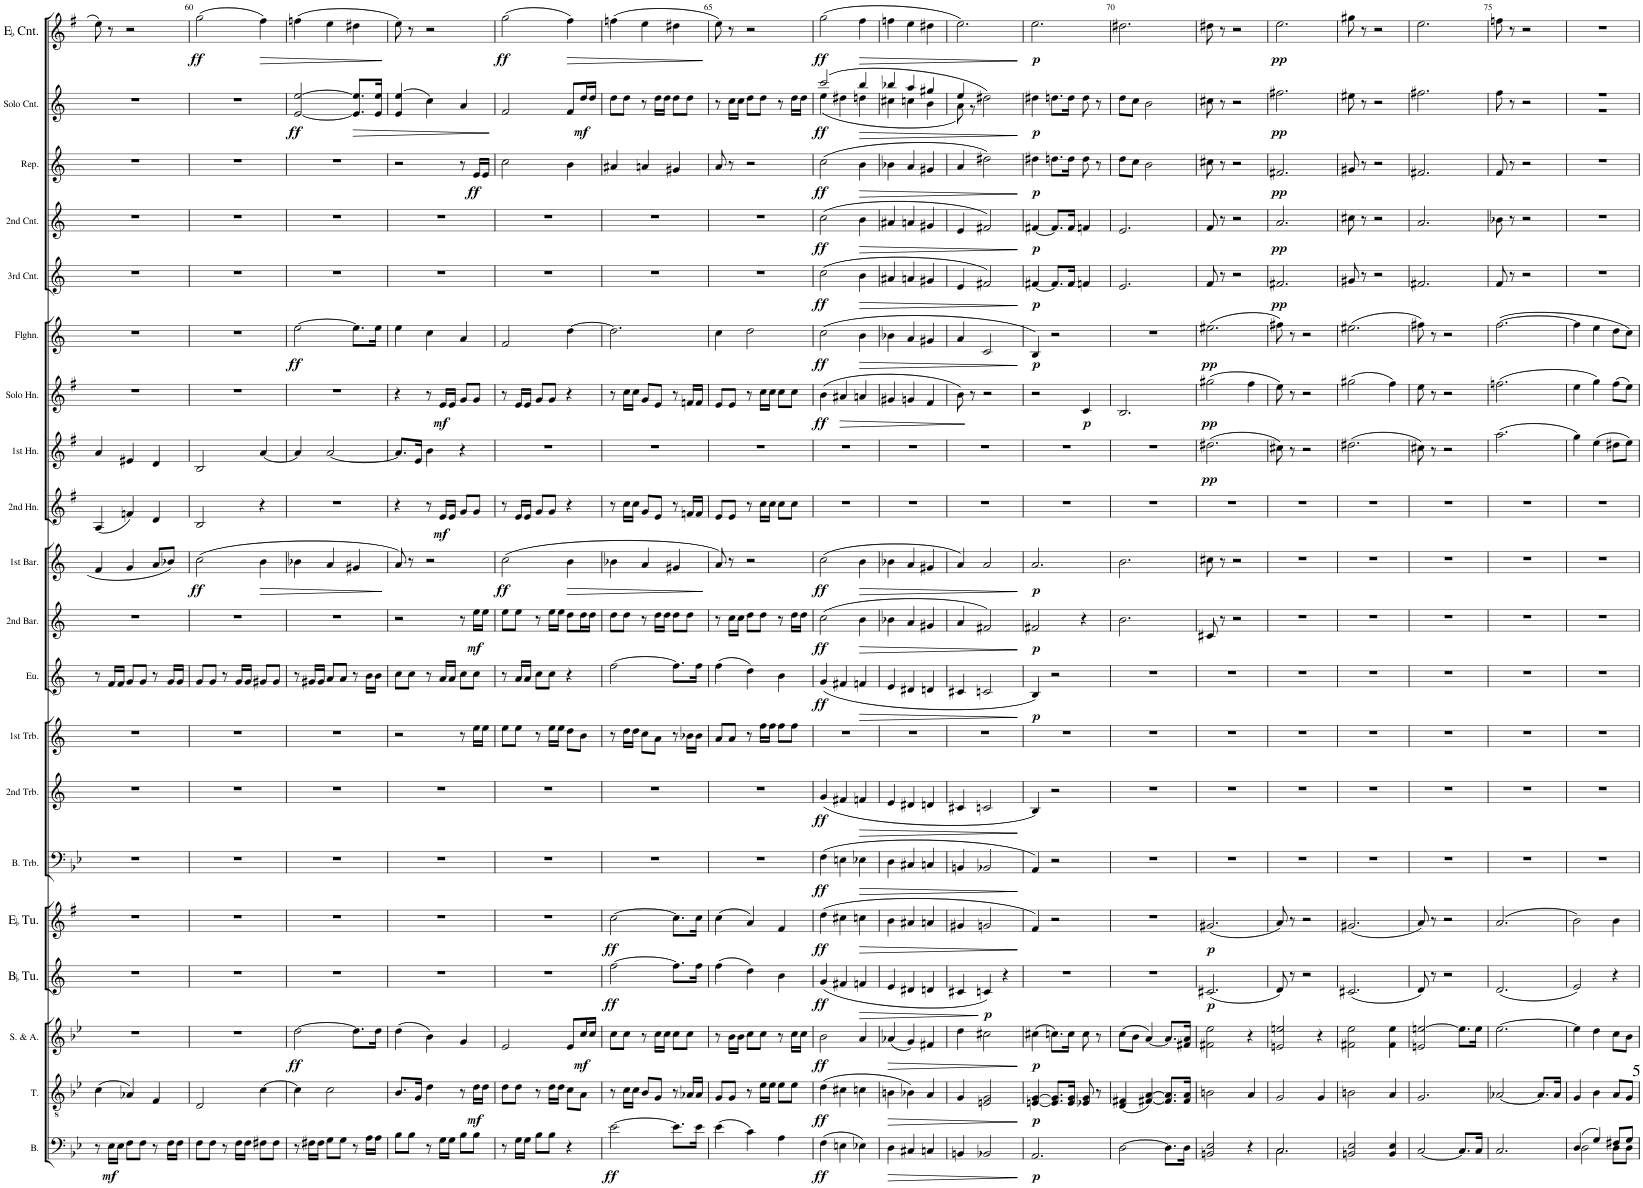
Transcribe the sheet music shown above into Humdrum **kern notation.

**kern	**dynam	**kern	**dynam	**kern	**dynam	**kern	**dynam	**kern	**dynam	**kern	**dynam	**kern	**dynam	**kern	**kern	**dynam	**kern	**dynam	**kern	**dynam	**kern	**dynam	**kern	**dynam	**kern	**dynam	**kern	**dynam	**kern	**dynam	**kern	**dynam	**kern	**dynam	**kern	**dynam	**kern	**dynam
*part20	*part20	*part19	*part19	*part18	*part18	*part17	*part17	*part16	*part16	*part15	*part15	*part14	*part14	*part13	*part12	*part12	*part11	*part11	*part10	*part10	*part9	*part9	*part8	*part8	*part7	*part7	*part6	*part6	*part5	*part5	*part4	*part4	*part3	*part3	*part2	*part2	*part1	*part1
*staff20	*staff20	*staff19	*staff19	*staff18	*staff18	*staff17	*staff17	*staff16	*staff16	*staff15	*staff15	*staff14	*staff14	*staff13	*staff12	*staff12	*staff11	*staff11	*staff10	*staff10	*staff9	*staff9	*staff8	*staff8	*staff7	*staff7	*staff6	*staff6	*staff5	*staff5	*staff4	*staff4	*staff3	*staff3	*staff2	*staff2	*staff1	*staff1
*I"Bass	*	*I"Tenor	*	*I"Soprano &amp; Alto	*	*I"BaccidentalFlat Tuba	*	*I"EaccidentalFlat Tuba	*	*I"Bass Trombone	*	*I"2nd Trombone	*	*I"1st Trombone	*I"Euphonium	*	*I"2nd Baritone	*	*I"1st Baritone	*	*I"2nd EaccidentalFlat Horn	*	*I"1st EaccidentalFlat Horn	*	*I"Solo EaccidentalFlat Horn	*	*I"Flugelhorn	*	*I"3rd BaccidentalFlat Cornet	*	*I"2nd BaccidentalFlat Cornet	*	*I"Repiano BaccidentalFlat Cornet	*	*I"Solo BaccidentalFlat Cornet	*	*I"EaccidentalFlat Cornet	*
*I'B.	*	*I'T.	*	*I'S. &amp; A.	*	*I'BaccidentalFlat Tu.	*	*I'EaccidentalFlat Tu.	*	*I'B. Trb.	*	*I'2nd Trb.	*	*I'1st Trb.	*I'Eu.	*	*I'2nd Bar.	*	*I'1st Bar.	*	*I'2nd Hn.	*	*I'1st Hn.	*	*I'Solo Hn.	*	*I'Flghn.	*	*I'3rd Cnt.	*	*I'2nd Cnt.	*	*I'Rep.	*	*I'Solo Cnt.	*	*I'EaccidentalFlat Cnt.	*
!!LO:PB:g=z
*clefF4	*	*clefGv2	*	*clefG2	*	*clefG2	*	*clefG2	*	*clefF4	*	*clefG2	*	*clefG2	*clefG2	*	*clefG2	*	*clefG2	*	*clefG2	*	*clefG2	*	*clefG2	*	*clefG2	*	*clefG2	*	*clefG2	*	*clefG2	*	*clefG2	*	*clefG2	*
*	*	*	*	*	*	*Trd15c26	*	*Trd12c21	*	*	*	*Trd8c14	*	*Trd8c14	*Trd8c14	*	*Trd8c14	*	*Trd8c14	*	*Trd5c9	*	*Trd5c9	*	*Trd5c9	*	*Trd1c2	*	*Trd1c2	*	*Trd1c2	*	*Trd1c2	*	*Trd1c2	*	*Trd-2c-3	*
*k[b-e-]	*	*k[b-e-]	*	*k[b-e-]	*	*k[]	*	*k[f#]	*	*k[b-e-]	*	*k[]	*	*k[]	*k[]	*	*k[]	*	*k[]	*	*k[f#]	*	*k[f#]	*	*k[f#]	*	*k[]	*	*k[]	*	*k[]	*	*k[]	*	*k[]	*	*k[f#]	*
*M3/4	*	*M3/4	*	*M3/4	*	*M3/4	*	*M3/4	*	*M3/4	*	*M3/4	*	*M3/4	*M3/4	*	*M3/4	*	*M3/4	*	*M3/4	*	*M3/4	*	*M3/4	*	*M3/4	*	*M3/4	*	*M3/4	*	*M3/4	*	*M3/4	*	*M3/4	*
=59	=59	=59	=59	=59	=59	=59	=59	=59	=59	=59	=59	=59	=59	=59	=59	=59	=59	=59	=59	=59	=59	=59	=59	=59	=59	=59	=59	=59	=59	=59	=59	=59	=59	=59	=59	=59	=59	=59
8r	.	(4c\	.	2.r	.	2.r	.	2.r	.	2.r	.	2.r	.	2.r	8r	.	2.r	.	4f/	.	(4A/	.	4a/	.	2.r	.	2.r	.	2.r	.	2.r	.	2.r	.	2.r	.	8ee\	.
!	!LO:DY:b	!	!	!	!	!	!	!	!	!	!	!	!	!	!	!	!	!	!	!	!	!	!	!	!	!	!	!	!	!	!	!	!	!	!	!	!	!
16E-\LL	mf	.	.	.	.	.	.	.	.	.	.	.	.	.	16f/LL	.	.	.	.	.	.	.	.	.	.	.	.	.	.	.	.	.	.	.	.	.	8r	.
16E-\JJ	.	.	.	.	.	.	.	.	.	.	.	.	.	.	16f/JJ	.	.	.	.	.	.	.	.	.	.	.	.	.	.	.	.	.	.	.	.	.	.	.
8F\L	.	4A-X/)	.	.	.	.	.	.	.	.	.	.	.	.	8g/L	.	.	.	4g/	.	4fn/)	.	4e#X/	.	.	.	.	.	.	.	.	.	.	.	.	.	2r	.
8F\J	.	.	.	.	.	.	.	.	.	.	.	.	.	.	8g/J	.	.	.	.	.	.	.	.	.	.	.	.	.	.	.	.	.	.	.	.	.	.	.
8r	.	4F/	.	.	.	.	.	.	.	.	.	.	.	.	8r	.	.	.	8a/L	.	4d/	.	4d/	.	.	.	.	.	.	.	.	.	.	.	.	.	.	.
16F\LL	.	.	.	.	.	.	.	.	.	.	.	.	.	.	16g/LL	.	.	.	8b-X/J	.	.	.	.	.	.	.	.	.	.	.	.	.	.	.	.	.	.	.
16F\JJ	.	.	.	.	.	.	.	.	.	.	.	.	.	.	16g/JJ	.	.	.	.	.	.	.	.	.	.	.	.	.	.	.	.	.	.	.	.	.	.	.
=60	=60	=60	=60	=60	=60	=60	=60	=60	=60	=60	=60	=60	=60	=60	=60	=60	=60	=60	=60	=60	=60	=60	=60	=60	=60	=60	=60	=60	=60	=60	=60	=60	=60	=60	=60	=60	=60	=60
!	!	!	!	!	!	!	!	!	!	!	!	!	!	!	!	!	!	!	!	!LO:DY:b	!	!	!	!	!	!	!	!	!	!	!	!	!	!	!	!	!	!LO:DY:b
8F\L	.	2D/	.	2.r	.	2.r	.	2.r	.	2.r	.	2.r	.	2.r	8g/L	.	2.r	.	(2cc\	ff	2B/	.	2B/	.	2.r	.	2.r	.	2.r	.	2.r	.	2.r	.	2.r	.	(2gg\	ff
8F\J	.	.	.	.	.	.	.	.	.	.	.	.	.	.	8g/J	.	.	.	.	.	.	.	.	.	.	.	.	.	.	.	.	.	.	.	.	.	.	.
8r	.	.	.	.	.	.	.	.	.	.	.	.	.	.	8r	.	.	.	.	.	.	.	.	.	.	.	.	.	.	.	.	.	.	.	.	.	.	.
16F\LL	.	.	.	.	.	.	.	.	.	.	.	.	.	.	16g/LL	.	.	.	.	.	.	.	.	.	.	.	.	.	.	.	.	.	.	.	.	.	.	.
16F\JJ	.	.	.	.	.	.	.	.	.	.	.	.	.	.	16g/JJ	.	.	.	.	.	.	.	.	.	.	.	.	.	.	.	.	.	.	.	.	.	.	.
!	!	!	!	!	!	!	!	!	!	!	!	!	!	!	!	!	!	!	!	!LO:HP:b	!	!	!	!	!	!	!	!	!	!	!	!	!	!	!	!	!	!LO:HP:b
8F#X\L	.	[4c\	.	.	.	.	.	.	.	.	.	.	.	.	8g#X/L	.	.	.	4b\	>	4r	.	[4a/	.	.	.	.	.	.	.	.	.	.	.	.	.	4ff#\)	>
8F#\J	.	.	.	.	.	.	.	.	.	.	.	.	.	.	8g#/J	.	.	.	.	.	.	.	.	.	.	.	.	.	.	.	.	.	.	.	.	.	.	.
=61	=61	=61	=61	=61	=61	=61	=61	=61	=61	=61	=61	=61	=61	=61	=61	=61	=61	=61	=61	=61	=61	=61	=61	=61	=61	=61	=61	=61	=61	=61	=61	=61	=61	=61	=61	=61	=61	=61
!	!	!	!	!	!LO:DY:b	!	!	!	!	!	!	!	!	!	!	!	!	!	!	!	!	!	!	!	!	!	!	!LO:DY:b	!	!	!	!	!	!	!	!LO:DY:b	!	!
8r	.	4c\]	.	[2dd\	ff	2.r	.	2.r	.	2.r	.	2.r	.	2.r	8r	.	2.r	.	4b-X\	.	2.r	.	4a/]	.	2.r	.	[2ee\	ff	2.r	.	2.r	.	2.r	.	[2e/ [2ee/	ff	(4ffn\	.
16F#X\LL	.	.	.	.	.	.	.	.	.	.	.	.	.	.	16g#X/LL	.	.	.	.	.	.	.	.	.	.	.	.	.	.	.	.	.	.	.	.	.	.	.
16F#\JJ	.	.	.	.	.	.	.	.	.	.	.	.	.	.	16g#/JJ	.	.	.	.	.	.	.	.	.	.	.	.	.	.	.	.	.	.	.	.	.	.	.
8G\L	.	2c\	.	.	.	.	.	.	.	.	.	.	.	.	8a/L	.	.	.	4a/	.	.	.	[2a/	.	.	.	.	.	.	.	.	.	.	.	.	.	4ee\	.
8G\J	.	.	.	.	.	.	.	.	.	.	.	.	.	.	8a/J	.	.	.	.	.	.	.	.	.	.	.	.	.	.	.	.	.	.	.	.	.	.	.
!	!	!	!	!	!	!	!	!	!	!	!	!	!	!	!	!	!	!	!	!	!	!	!	!	!	!	!	!	!	!	!	!	!	!	!	!LO:HP:b	!	!
8r	.	.	.	8.dd\L]	.	.	.	.	.	.	.	.	.	.	8r	.	.	.	4g#X/	.	.	.	.	.	.	.	8.ee\L]	.	.	.	.	.	.	.	8.e/] 8.ee/]L	>	4dd#X\	.
16A\LL	.	.	.	.	.	.	.	.	.	.	.	.	.	.	16b\LL	.	.	.	.	.	.	.	.	.	.	.	.	.	.	.	.	.	.	.	.	.	.	.
16A\JJ	.	.	.	16dd\Jk	.	.	.	.	.	.	.	.	.	.	16b\JJ	.	.	.	.	.	.	.	.	.	.	.	16ee\Jk	.	.	.	.	.	.	.	16e/ 16ee/Jk	.	.	.
.	.	.	.	.	.	.	.	.	.	.	.	.	.	.	.	.	.	.	.	]	.	.	.	.	.	.	.	.	.	.	.	.	.	.	.	.	.	]
=62	=62	=62	=62	=62	=62	=62	=62	=62	=62	=62	=62	=62	=62	=62	=62	=62	=62	=62	=62	=62	=62	=62	=62	=62	=62	=62	=62	=62	=62	=62	=62	=62	=62	=62	=62	=62	=62	=62
8B-\L	.	8.B-/L	.	(4dd\	.	2.r	.	2.r	.	2.r	.	2.r	.	2r	8cc\L	.	2r	.	8a/)	.	4r	.	8.a/L]	.	4r	.	4ee\	.	2.r	.	2.r	.	2r	.	(4e/ 4ee/	.	8ee\)	.
8B-\J	.	.	.	.	.	.	.	.	.	.	.	.	.	.	8cc\J	.	.	.	8r	.	.	.	.	.	.	.	.	.	.	.	.	.	.	.	.	.	8r	.
.	.	16G/Jk	.	.	.	.	.	.	.	.	.	.	.	.	.	.	.	.	.	.	.	.	16e/Jk	.	.	.	.	.	.	.	.	.	.	.	.	.	.	.
8r	.	4d\	.	4b-\)	.	.	.	.	.	.	.	.	.	.	8r	.	.	.	2r	.	8r	.	4b\	.	8r	.	4cc\	.	.	.	.	.	.	.	4cc\)	.	2r	.
!	!	!	!	!	!	!	!	!	!	!	!	!	!	!	!	!	!	!	!	!	!	!LO:DY:b	!	!	!	!LO:DY:b	!	!	!	!	!	!	!	!	!	!	!	!
16G\LL	.	.	.	.	.	.	.	.	.	.	.	.	.	.	16a/LL	.	.	.	.	.	16e/LL	mf	.	.	16e/LL	mf	.	.	.	.	.	.	.	.	.	.	.	.
16G\JJ	.	.	.	.	.	.	.	.	.	.	.	.	.	.	16a/JJ	.	.	.	.	.	16e/JJ	.	.	.	16e/JJ	.	.	.	.	.	.	.	.	.	.	.	.	.
8B-\L	.	8r	.	4g/	.	.	.	.	.	.	.	.	.	8r	8cc\L	.	8r	.	.	.	8g/L	.	4r	.	8g/L	.	4a/	.	.	.	.	.	8r	.	4a/	.	.	.
!	!	!	!LO:DY:b	!	!	!	!	!	!	!	!	!	!	!	!	!	!	!LO:DY:b	!	!	!	!	!	!	!	!	!	!	!	!	!	!	!	!LO:DY:b	!	!	!	!
8B-\J	.	16d\LL	mf	.	.	.	.	.	.	.	.	.	.	16ee\LL	8cc\J	.	16ee\LL	mf	.	.	8g/J	.	.	.	8g/J	.	.	.	.	.	.	.	16e/LL	ff	.	.	.	.
.	.	16d\JJ	.	.	.	.	.	.	.	.	.	.	.	16ee\JJ	.	.	16ee\JJ	.	.	.	.	.	.	.	.	.	.	.	.	.	.	.	16e/JJ	.	.	.	.	.
.	.	.	.	.	.	.	.	.	.	.	.	.	.	.	.	.	.	.	.	.	.	.	.	.	.	.	.	.	.	.	.	.	.	.	.	]	.	.
=63	=63	=63	=63	=63	=63	=63	=63	=63	=63	=63	=63	=63	=63	=63	=63	=63	=63	=63	=63	=63	=63	=63	=63	=63	=63	=63	=63	=63	=63	=63	=63	=63	=63	=63	=63	=63	=63	=63
!	!	!	!	!	!	!	!	!	!	!	!	!	!	!	!	!	!	!	!	!LO:DY:b	!	!	!	!	!	!	!	!	!	!	!	!	!	!	!	!	!	!LO:DY:b
8r	.	8d\L	.	2e-/	.	2.r	.	2.r	.	2.r	.	2.r	.	8ee\L	8r	.	8ee\L	.	(2cc\	ff	8r	.	2.r	.	8r	.	2f/	.	2.r	.	2.r	.	2cc\	.	2f/	.	(2gg\	ff
16G\LL	.	8d\J	.	.	.	.	.	.	.	.	.	.	.	8ee\J	16a/LL	.	8ee\J	.	.	.	16e/LL	.	.	.	16e/LL	.	.	.	.	.	.	.	.	.	.	.	.	.
16G\JJ	.	.	.	.	.	.	.	.	.	.	.	.	.	.	16a/JJ	.	.	.	.	.	16e/JJ	.	.	.	16e/JJ	.	.	.	.	.	.	.	.	.	.	.	.	.
8B-\L	.	8r	.	.	.	.	.	.	.	.	.	.	.	8r	8cc\L	.	8r	.	.	.	8g/L	.	.	.	8g/L	.	.	.	.	.	.	.	.	.	.	.	.	.
8B-\J	.	16d\LL	.	.	.	.	.	.	.	.	.	.	.	16ee\LL	8cc\J	.	16ee\LL	.	.	.	8g/J	.	.	.	8g/J	.	.	.	.	.	.	.	.	.	.	.	.	.
.	.	16d\JJ	.	.	.	.	.	.	.	.	.	.	.	16ee\JJ	.	.	16ee\JJ	.	.	.	.	.	.	.	.	.	.	.	.	.	.	.	.	.	.	.	.	.
!	!	!	!	!	!	!	!	!	!	!	!	!	!	!	!	!	!	!	!	!LO:HP:b	!	!	!	!	!	!	!	!	!	!	!	!	!	!	!	!	!	!LO:HP:b
4r	.	8c\L	.	8e-/L	.	.	.	.	.	.	.	.	.	8dd\L	4r	.	8dd\L	.	4b\	>	4r	.	.	.	4r	.	[4dd\	.	.	.	.	.	4b\	.	8f/L	.	4ff#\)	>
!	!	!	!	!	!LO:DY:b	!	!	!	!	!	!	!	!	!	!	!	!	!	!	!	!	!	!	!	!	!	!	!	!	!	!	!	!	!	!	!LO:DY:b	!	!
.	.	8A\J	.	16cc/L	mf	.	.	.	.	.	.	.	.	8b\J	.	.	16dd\L	.	.	.	.	.	.	.	.	.	.	.	.	.	.	.	.	.	16dd/L	mf	.	.
.	.	.	.	16cc/JJ	.	.	.	.	.	.	.	.	.	.	.	.	16dd\JJ	.	.	.	.	.	.	.	.	.	.	.	.	.	.	.	.	.	16dd/JJ	.	.	.
=64	=64	=64	=64	=64	=64	=64	=64	=64	=64	=64	=64	=64	=64	=64	=64	=64	=64	=64	=64	=64	=64	=64	=64	=64	=64	=64	=64	=64	=64	=64	=64	=64	=64	=64	=64	=64	=64	=64
!	!LO:DY:b	!	!	!	!	!	!LO:DY:b	!	!LO:DY:b	!	!	!	!	!	!	!	!	!	!	!	!	!	!	!	!	!	!	!	!	!	!	!	!	!	!	!	!	!
[2e-\	ff	8r	.	8cc\L	.	[2ff\	ff	[2cc\	ff	2.r	.	2.r	.	8r	[2ff\	.	8dd\L	.	4b-X\	.	8r	.	2.r	.	8r	.	2.dd\]	.	2.r	.	2.r	.	4a#X/	.	8dd\L	.	(4ffn\	.
.	.	16c\LL	.	8cc\J	.	.	.	.	.	.	.	.	.	16dd\LL	.	.	8dd\J	.	.	.	16cc\LL	.	.	.	16cc\LL	.	.	.	.	.	.	.	.	.	8dd\J	.	.	.
.	.	16c\JJ	.	.	.	.	.	.	.	.	.	.	.	16dd\JJ	.	.	.	.	.	.	16cc\JJ	.	.	.	16cc\JJ	.	.	.	.	.	.	.	.	.	.	.	.	.
.	.	8B-/L	.	8r	.	.	.	.	.	.	.	.	.	8cc\L	.	.	8r	.	4a/	.	8g/L	.	.	.	8g/L	.	.	.	.	.	.	.	4an/	.	8r	.	4ee\	.
.	.	8G/J	.	16cc\LL	.	.	.	.	.	.	.	.	.	8a\J	.	.	16dd\LL	.	.	.	8e/J	.	.	.	8e/J	.	.	.	.	.	.	.	.	.	16dd\LL	.	.	.
.	.	.	.	16cc\JJ	.	.	.	.	.	.	.	.	.	.	.	.	16dd\JJ	.	.	.	.	.	.	.	.	.	.	.	.	.	.	.	.	.	16dd\JJ	.	.	.
8.e-\L]	.	8r	.	8cc\L	.	8.ff\L]	.	8.cc\L]	.	.	.	.	.	8r	8.ff\L]	.	8dd\L	.	4g#X/	.	8r	.	.	.	8r	.	.	.	.	.	.	.	4g#X/	.	8dd\L	.	4dd#X\	.
.	.	16A-X/LL	.	8cc\J	.	.	.	.	.	.	.	.	.	16b-X\LL	.	.	8dd\J	.	.	.	16fn/LL	.	.	.	16fn/LL	.	.	.	.	.	.	.	.	.	8dd\J	.	.	.
16e-\Jk	.	16A-/JJ	.	.	.	16ff\Jk	.	16cc\Jk	.	.	.	.	.	16b-\JJ	16ff\Jk	.	.	.	.	.	16f/JJ	.	.	.	16f/JJ	.	.	.	.	.	.	.	.	.	.	.	.	.
.	.	.	.	.	.	.	.	.	.	.	.	.	.	.	.	.	.	.	.	]	.	.	.	.	.	.	.	.	.	.	.	.	.	.	.	.	.	]
=65	=65	=65	=65	=65	=65	=65	=65	=65	=65	=65	=65	=65	=65	=65	=65	=65	=65	=65	=65	=65	=65	=65	=65	=65	=65	=65	=65	=65	=65	=65	=65	=65	=65	=65	=65	=65	=65	=65
(4e-\	.	8G/L	.	8r	.	(4ff\	.	(4cc\	.	2.r	.	2.r	.	8a/L	(4ff\	.	8r	.	8a/)	.	8e/L	.	2.r	.	8e/L	.	4cc\	.	2.r	.	2.r	.	8a/	.	8r	.	8ee\)	.
.	.	8G/J	.	16b-\LL	.	.	.	.	.	.	.	.	.	8a/J	.	.	16cc\LL	.	8r	.	8e/J	.	.	.	8e/J	.	.	.	.	.	.	.	8r	.	16cc\LL	.	8r	.
.	.	.	.	16b-\JJ	.	.	.	.	.	.	.	.	.	.	.	.	16cc\JJ	.	.	.	.	.	.	.	.	.	.	.	.	.	.	.	.	.	16cc\JJ	.	.	.
4c\)	.	8r	.	8cc\L	.	4dd\)	.	4a/)	.	.	.	.	.	8r	4dd\)	.	8dd\L	.	2r	.	8r	.	.	.	8r	.	2dd\	.	.	.	.	.	2r	.	8dd\L	.	2r	.
.	.	16e-\LL	.	8cc\J	.	.	.	.	.	.	.	.	.	16ff\LL	.	.	8dd\J	.	.	.	16cc\LL	.	.	.	16cc\LL	.	.	.	.	.	.	.	.	.	8dd\J	.	.	.
.	.	16e-\JJ	.	.	.	.	.	.	.	.	.	.	.	16ff\JJ	.	.	.	.	.	.	16cc\JJ	.	.	.	16cc\JJ	.	.	.	.	.	.	.	.	.	.	.	.	.
4A\	.	8e-\L	.	8r	.	4b\	.	4f#/	.	.	.	.	.	8ff\L	4b\	.	8r	.	.	.	8cc\L	.	.	.	8cc\L	.	.	.	.	.	.	.	.	.	8r	.	.	.
.	.	8e-\J	.	16cc\LL	.	.	.	.	.	.	.	.	.	8ff\J	.	.	16dd\LL	.	.	.	8cc\J	.	.	.	8cc\J	.	.	.	.	.	.	.	.	.	16dd\LL	.	.	.
.	.	.	.	16cc\JJ	.	.	.	.	.	.	.	.	.	.	.	.	16dd\JJ	.	.	.	.	.	.	.	.	.	.	.	.	.	.	.	.	.	16dd\JJ	.	.	.
=66	=66	=66	=66	=66	=66	=66	=66	=66	=66	=66	=66	=66	=66	=66	=66	=66	=66	=66	=66	=66	=66	=66	=66	=66	=66	=66	=66	=66	=66	=66	=66	=66	=66	=66	=66	=66	=66	=66
*	*	*	*	*	*	*	*	*	*	*	*	*	*	*	*	*	*	*	*	*	*	*	*	*	*	*	*	*	*	*	*	*	*	*	*^	*	*	*
!	!LO:DY:b	!	!LO:DY:b	!	!LO:DY:b	!	!LO:DY:b	!	!LO:DY:b	!	!LO:DY:b	!	!LO:DY:b	!	!	!LO:DY:b	!	!LO:DY:b	!	!LO:DY:b	!	!	!	!	!	!LO:DY:b	!	!LO:DY:b	!	!LO:DY:b	!	!LO:DY:b	!	!LO:DY:b	!	!	!LO:DY:b	!	!LO:DY:b
(4F\	ff	(4d\	ff	2b-\	ff	(4g/	ff	(4dd\	ff	(4F\	ff	(4g/	ff	2.r	(4g/	ff	(2cc\	ff	(2cc\	ff	2.r	.	2.r	.	(4b\	ff	(2cc\	ff	(2cc\	ff	(2cc\	ff	(2cc\	ff	(2ccc/	(4ee\	ff	(2gg\	ff
!	!	!	!	!	!	!	!	!	!	!	!	!	!	!	!	!	!	!	!	!	!	!	!	!	!	!LO:HP:b	!	!	!	!	!	!	!	!	!	!	!	!	!
4En\	.	4c#X\	.	.	.	4f#X/	.	4cc#X\	.	4En\	.	4f#X/	.	.	4f#X/	.	.	.	.	.	.	.	.	.	4a#X/	>	.	.	.	.	.	.	.	.	.	4dd#X\	.	.	.
!	!	!	!	!	!	!	!LO:HP:b	!	!LO:HP:b	!	!LO:HP:b	!	!LO:HP:b	!	!	!LO:HP:b	!	!LO:HP:b	!	!LO:HP:b	!	!	!	!	!	!	!	!LO:HP:b	!	!LO:HP:b	!	!LO:HP:b	!	!LO:HP:b	!	!	!LO:HP:b	!	!LO:HP:b
4E-X\)	.	4cn\	.	4a/	.	4fn/	>	4ccn\	>	4E-X\	>	4fn/	>	.	4fn/	>	4b\	>	4b\	>	.	.	.	.	4an/	.	4b\	>	4b\	>	4b\	>	4b\	>	4bb/	4ddn\	>	4ff#\	>
=67	=67	=67	=67	=67	=67	=67	=67	=67	=67	=67	=67	=67	=67	=67	=67	=67	=67	=67	=67	=67	=67	=67	=67	=67	=67	=67	=67	=67	=67	=67	=67	=67	=67	=67	=67	=67	=67	=67	=67
!	!LO:HP:b	!	!LO:HP:b	!	!LO:HP:b	!	!	!	!	!	!	!	!	!	!	!	!	!	!	!	!	!	!	!	!	!	!	!	!	!	!	!	!	!	!	!	!	!	!
4D\	>	4Bn\	>	(4a-X/	>	4e/	.	4b\	.	4D\	.	4e/	.	2.r	4e/	.	4b-X\	.	4b-X\	.	2.r	.	2.r	.	4g#X/	.	4b-X\	.	4a#X/	.	4a#X/	.	4b-X\	.	4bb-X/	4cc#X\	.	4ffn\	.
4C#X/	.	4B-X\)	.	4g/)	.	4d#X/	.	4a#X/	.	4C#X/	.	4d#X/	.	.	4d#X/	.	4a/	.	4a/	.	.	.	.	.	4gn/	.	4a/	.	4an/	.	4an/	.	4a/	.	4aa/	4ccn\	.	4ee\	.
4Cn/	.	4A/	.	4f#X/	.	4dn/	.	4an/	.	4Cn/	.	4dn/	.	.	4dn/	.	4g#X/	.	4g#X/	.	.	.	.	.	4f#/	.	4g#X/	.	4g#X/	.	4g#X/	.	4g#X/	.	4gg#X/	4b\	.	4dd#X\	.
=68	=68	=68	=68	=68	=68	=68	=68	=68	=68	=68	=68	=68	=68	=68	=68	=68	=68	=68	=68	=68	=68	=68	=68	=68	=68	=68	=68	=68	=68	=68	=68	=68	=68	=68	=68	=68	=68	=68	=68
4BBn/	.	4G/	.	4dd\	.	4c#X/	.	4g#X/	.	4BBn/	.	4c#X/	.	2.r	4c#X/	.	4a/	.	4a/)	.	2.r	.	2.r	.	8b\)	.	4a/	.	4e/	.	4e/	.	4a/	.	4ee/	8a\)	.	2.ee\)	.
.	.	.	.	.	.	.	.	.	.	.	.	.	.	.	.	.	.	.	.	.	.	.	.	.	8r	]	.	.	.	.	.	.	.	.	.	8r	.	.	.
!	!	!	!	!	!	!	!LO:DY:n=1:b	!	!	!	!	!	!	!	!	!	!	!	!	!	!	!	!	!	!	!	!	!	!	!	!	!	!	!	!	!	!	!	!
2BB-X/	.	2En/ 2G/	.	2cc#X\	.	4cn/)	] p	2gn/	.	2BB-X/	.	2cn/	.	.	2cn/	.	2f#X/)	.	2a/	.	.	.	.	.	2r	.	2c/	.	2f#X/)	.	2f#X/)	.	2dd#X\)	.	2dd#X\)	2ryy	.	.	.
.	.	.	.	.	.	4r	.	.	.	.	.	.	.	.	.	.	.	.	.	.	.	.	.	.	.	.	.	.	.	.	.	.	.	.	.	.	.	.	.
*	*	*	*	*	*	*	*	*	*	*	*	*	*	*	*	*	*	*	*	*	*	*	*	*	*	*	*	*	*	*	*	*	*	*	*v	*v	*	*	*
.	]	.	]	.	]	.	.	.	]	.	]	.	]	.	.	]	.	]	.	]	.	.	.	.	.	.	.	]	.	]	.	]	.	]	.	]	.	]
=69	=69	=69	=69	=69	=69	=69	=69	=69	=69	=69	=69	=69	=69	=69	=69	=69	=69	=69	=69	=69	=69	=69	=69	=69	=69	=69	=69	=69	=69	=69	=69	=69	=69	=69	=69	=69	=69	=69
!	!LO:DY:b	!	!LO:DY:b	!	!LO:DY:b	!	!	!	!	!	!	!	!	!	!	!LO:DY:b	!	!LO:DY:b	!	!LO:DY:b	!	!	!	!	!	!	!	!LO:DY:b	!	!LO:DY:b	!	!LO:DY:b	!	!LO:DY:b	!	!LO:DY:b	!	!LO:DY:b
2.AA/	p	[4En/ [4G/	p	(4cc#X\	p	2.r	.	4f#/)	.	4AA/)	.	4B/)	.	2.r	4B/)	p	2f#X/	p	2.a/	p	2.r	.	2.r	.	2r	.	4B/)	p	[4f#X/	p	[4f#X/	p	4dd#X\	p	4dd#X\	p	2.ee\	p
.	.	8.E/] 8.G/]L	.	8.ccn\L)	.	.	.	2r	.	2r	.	2r	.	.	2r	.	.	.	.	.	.	.	.	.	.	.	2r	.	8.f#/L]	.	8.f#/L]	.	8.ddn\L	.	8.ddn\L	.	.	.
.	.	16E/ 16G/Jk	.	16cc\Jk	.	.	.	.	.	.	.	.	.	.	.	.	.	.	.	.	.	.	.	.	.	.	.	.	16f#/Jk	.	16f#/Jk	.	16dd\Jk	.	16dd\Jk	.	.	.
!	!	!	!	!	!	!	!	!	!	!	!	!	!	!	!	!	!	!	!	!	!	!	!	!	!	!LO:DY:b	!	!	!	!	!	!	!	!	!	!	!	!
.	.	8E-X/ 8G/	.	8cc\	.	.	.	.	.	.	.	.	.	.	.	.	4r	.	.	.	.	.	.	.	4c/	p	.	.	4fn/	.	4fn/	.	8dd\	.	8dd\	.	.	.
.	.	8r	.	8r	.	.	.	.	.	.	.	.	.	.	.	.	.	.	.	.	.	.	.	.	.	.	.	.	.	.	.	.	8r	.	8r	.	.	.
=70	=70	=70	=70	=70	=70	=70	=70	=70	=70	=70	=70	=70	=70	=70	=70	=70	=70	=70	=70	=70	=70	=70	=70	=70	=70	=70	=70	=70	=70	=70	=70	=70	=70	=70	=70	=70	=70	=70
[2D\	.	(4D/ 4F#X/	.	(8cc\L	.	2.r	.	2.r	.	2.r	.	2.r	.	2.r	2.r	.	2.b\	.	2.b\	.	2.r	.	2.r	.	2.B/	.	2.r	.	2.e/	.	2.e/	.	8dd\L	.	8dd\L	.	2.dd#X\	.
.	.	.	.	8b-\J	.	.	.	.	.	.	.	.	.	.	.	.	.	.	.	.	.	.	.	.	.	.	.	.	.	.	.	.	8cc\J	.	8cc\J	.	.	.
.	.	[4F#X/ [4A/)	.	[4a/)	.	.	.	.	.	.	.	.	.	.	.	.	.	.	.	.	.	.	.	.	.	.	.	.	.	.	.	.	2b\	.	2b\	.	.	.
8.D\L]	.	8.F#/] 8.A/]L	.	8.a/L]	.	.	.	.	.	.	.	.	.	.	.	.	.	.	.	.	.	.	.	.	.	.	.	.	.	.	.	.	.	.	.	.	.	.
16D\Jk	.	16F#/ 16A/Jk	.	16f#X/ 16a/Jk	.	.	.	.	.	.	.	.	.	.	.	.	.	.	.	.	.	.	.	.	.	.	.	.	.	.	.	.	.	.	.	.	.	.
=71	=71	=71	=71	=71	=71	=71	=71	=71	=71	=71	=71	=71	=71	=71	=71	=71	=71	=71	=71	=71	=71	=71	=71	=71	=71	=71	=71	=71	=71	=71	=71	=71	=71	=71	=71	=71	=71	=71
!	!	!	!	!	!	!	!LO:DY:b	!	!LO:DY:b	!	!	!	!	!	!	!	!	!	!	!	!	!	!	!LO:DY:b	!	!LO:DY:b	!	!LO:DY:b	!	!	!	!	!	!	!	!	!	!
2BBn/ 2E-/	.	2Bn\	.	2f#X\ 2ee-\	.	(2.c#X/	p	(2.g#X/	p	2.r	.	2.r	.	2.r	2.r	.	8c#X/	.	8cc#X\	.	2.r	.	(2.dd#X\	pp	(2gg#X\	pp	(2.ee#X\	pp	8f/	.	8f/	.	8cc#X\	.	8cc#X\	.	8dd#X\	.
.	.	.	.	.	.	.	.	.	.	.	.	.	.	.	.	.	8r	.	8r	.	.	.	.	.	.	.	.	.	8r	.	8r	.	8r	.	8r	.	8r	.
.	.	.	.	.	.	.	.	.	.	.	.	.	.	.	.	.	2r	.	2r	.	.	.	.	.	.	.	.	.	2r	.	2r	.	2r	.	2r	.	2r	.
4r	.	4A/	.	4r	.	.	.	.	.	.	.	.	.	.	.	.	.	.	.	.	.	.	.	.	4ff#\	.	.	.	.	.	.	.	.	.	.	.	.	.
=72	=72	=72	=72	=72	=72	=72	=72	=72	=72	=72	=72	=72	=72	=72	=72	=72	=72	=72	=72	=72	=72	=72	=72	=72	=72	=72	=72	=72	=72	=72	=72	=72	=72	=72	=72	=72	=72	=72
*^	*	*	*	*	*	*	*	*	*	*	*	*	*	*	*	*	*	*	*	*	*	*	*	*	*	*	*	*	*	*	*	*	*	*	*	*	*	*
!	!	!	!	!	!	!	!	!	!	!	!	!	!	!	!	!	!	!	!	!	!	!	!	!	!	!	!	!	!	!	!LO:DY:b	!	!LO:DY:b	!	!LO:DY:b	!	!LO:DY:b	!	!LO:DY:b
2.C/	2.C\	.	2G/	.	2en/ 2een/	.	8d/)	.	8a/)	.	2.r	.	2.r	.	2.r	2.r	.	2.r	.	2.r	.	2.r	.	8cc#X\)	.	8ee\)	.	8ff#X\)	.	2.f#X/	pp	2.a/	pp	2.f#X/	pp	2.ff#X\	pp	2.ee\	pp
.	.	.	.	.	.	.	8r	.	8r	.	.	.	.	.	.	.	.	.	.	.	.	.	.	8r	.	8r	.	8r	.	.	.	.	.	.	.	.	.	.	.
.	.	.	.	.	.	.	2r	.	2r	.	.	.	.	.	.	.	.	.	.	.	.	.	.	2r	.	2r	.	2r	.	.	.	.	.	.	.	.	.	.	.
.	.	.	4G/	.	4r	.	.	.	.	.	.	.	.	.	.	.	.	.	.	.	.	.	.	.	.	.	.	.	.	.	.	.	.	.	.	.	.	.	.
*v	*v	*	*	*	*	*	*	*	*	*	*	*	*	*	*	*	*	*	*	*	*	*	*	*	*	*	*	*	*	*	*	*	*	*	*	*	*	*	*
=73	=73	=73	=73	=73	=73	=73	=73	=73	=73	=73	=73	=73	=73	=73	=73	=73	=73	=73	=73	=73	=73	=73	=73	=73	=73	=73	=73	=73	=73	=73	=73	=73	=73	=73	=73	=73	=73	=73
2BBn/ 2E-/	.	2Bn\	.	2f#X\ 2ee-\	.	(2.c#X/	.	(2.g#X/	.	2.r	.	2.r	.	2.r	2.r	.	2.r	.	2.r	.	2.r	.	(2.dd#X\	.	(2gg#X\	.	(2.ee#X\	.	8g#X/	.	8cc#X\	.	8g#X/	.	8ee#X\	.	8gg#X\	.
.	.	.	.	.	.	.	.	.	.	.	.	.	.	.	.	.	.	.	.	.	.	.	.	.	.	.	.	.	8r	.	8r	.	8r	.	8r	.	8r	.
.	.	.	.	.	.	.	.	.	.	.	.	.	.	.	.	.	.	.	.	.	.	.	.	.	.	.	.	.	2r	.	2r	.	2r	.	2r	.	2r	.
4BB/ 4E-/	.	4A/	.	4f#\ 4ee-\	.	.	.	.	.	.	.	.	.	.	.	.	.	.	.	.	.	.	.	.	4ff#\)	.	.	.	.	.	.	.	.	.	.	.	.	.
=74	=74	=74	=74	=74	=74	=74	=74	=74	=74	=74	=74	=74	=74	=74	=74	=74	=74	=74	=74	=74	=74	=74	=74	=74	=74	=74	=74	=74	=74	=74	=74	=74	=74	=74	=74	=74	=74	=74
[2C/	.	2.G/	.	2en/ [2een/	.	8d/)	.	8a/)	.	2.r	.	2.r	.	2.r	2.r	.	2.r	.	2.r	.	2.r	.	8cc#X\)	.	8ee\	.	8ff#X\)	.	2.f#X/	.	2.a/	.	2.f#X/	.	2.ff#X\	.	2.ee\	.
.	.	.	.	.	.	8r	.	8r	.	.	.	.	.	.	.	.	.	.	.	.	.	.	8r	.	8r	.	8r	.	.	.	.	.	.	.	.	.	.	.
.	.	.	.	.	.	2r	.	2r	.	.	.	.	.	.	.	.	.	.	.	.	.	.	2r	.	2r	.	2r	.	.	.	.	.	.	.	.	.	.	.
8.C/L]	.	.	.	8.ee\L]	.	.	.	.	.	.	.	.	.	.	.	.	.	.	.	.	.	.	.	.	.	.	.	.	.	.	.	.	.	.	.	.	.	.
16C/Jk	.	.	.	16ee\Jk	.	.	.	.	.	.	.	.	.	.	.	.	.	.	.	.	.	.	.	.	.	.	.	.	.	.	.	.	.	.	.	.	.	.
=75	=75	=75	=75	=75	=75	=75	=75	=75	=75	=75	=75	=75	=75	=75	=75	=75	=75	=75	=75	=75	=75	=75	=75	=75	=75	=75	=75	=75	=75	=75	=75	=75	=75	=75	=75	=75	=75	=75
2.C/	.	[2A-X/	.	[2.ee-\	.	(2.d/	.	(2.a/	.	2.r	.	2.r	.	2.r	2.r	.	2.r	.	2.r	.	2.r	.	(2.aa\	.	(2.ffn\	.	([2.ff\	.	8f/	.	8b-X\	.	8f/	.	8ff\	.	8ffn\	.
.	.	.	.	.	.	.	.	.	.	.	.	.	.	.	.	.	.	.	.	.	.	.	.	.	.	.	.	.	8r	.	8r	.	8r	.	8r	.	8r	.
.	.	.	.	.	.	.	.	.	.	.	.	.	.	.	.	.	.	.	.	.	.	.	.	.	.	.	.	.	2r	.	2r	.	2r	.	2r	.	2r	.
.	.	8.A-/L]	.	.	.	.	.	.	.	.	.	.	.	.	.	.	.	.	.	.	.	.	.	.	.	.	.	.	.	.	.	.	.	.	.	.	.	.
.	.	16A-/Jk	.	.	.	.	.	.	.	.	.	.	.	.	.	.	.	.	.	.	.	.	.	.	.	.	.	.	.	.	.	.	.	.	.	.	.	.
=76	=76	=76	=76	=76	=76	=76	=76	=76	=76	=76	=76	=76	=76	=76	=76	=76	=76	=76	=76	=76	=76	=76	=76	=76	=76	=76	=76	=76	=76	=76	=76	=76	=76	=76	=76	=76	=76	=76
*^	*	*	*	*	*	*	*	*	*	*	*	*	*	*	*	*	*	*	*	*	*	*	*	*	*	*	*	*	*	*	*	*	*	*	*^	*	*	*
(4D/	2D\	.	4G/	.	4ee-\]	.	2e/)	.	2b\)	.	2.r	.	2.r	.	2.r	2.r	.	2.r	.	2.r	.	2.r	.	4gg\)	.	4ee\	.	4ff\]	.	2.r	.	2.r	.	2.r	.	2.r	2.r	.	2.r	.
4G/)	.	.	4B-\	.	4dd\	.	.	.	.	.	.	.	.	.	.	.	.	.	.	.	.	.	.	(4ee\	.	4gg\)	.	4ee\	.	.	.	.	.	.	.	.	.	.	.	.
8F#X/L	8D\L	.	8A/L	.	8cc\L	.	4r	.	4b\	.	.	.	.	.	.	.	.	.	.	.	.	.	.	8dd#X\L	.	(8ff#\L	.	8dd\L	.	.	.	.	.	.	.	.	.	.	.	.
8G/J	8D\J	.	8G/J	.	8b-\J	.	.	.	.	.	.	.	.	.	.	.	.	.	.	.	.	.	.	8ee\J)	.	8ee\J)	.	8cc\J)	.	.	.	.	.	.	.	.	.	.	.	.
*v	*v	*	*	*	*	*	*	*	*	*	*	*	*	*	*	*	*	*	*	*	*	*	*	*	*	*	*	*	*	*	*	*	*	*	*	*v	*v	*	*	*
=	=	=	=	=	=	=	=	=	=	=	=	=	=	=	=	=	=	=	=	=	=	=	=	=	=	=	=	=	=	=	=	=	=	=	=	=	=	=
*-	*-	*-	*-	*-	*-	*-	*-	*-	*-	*-	*-	*-	*-	*-	*-	*-	*-	*-	*-	*-	*-	*-	*-	*-	*-	*-	*-	*-	*-	*-	*-	*-	*-	*-	*-	*-	*-	*-
